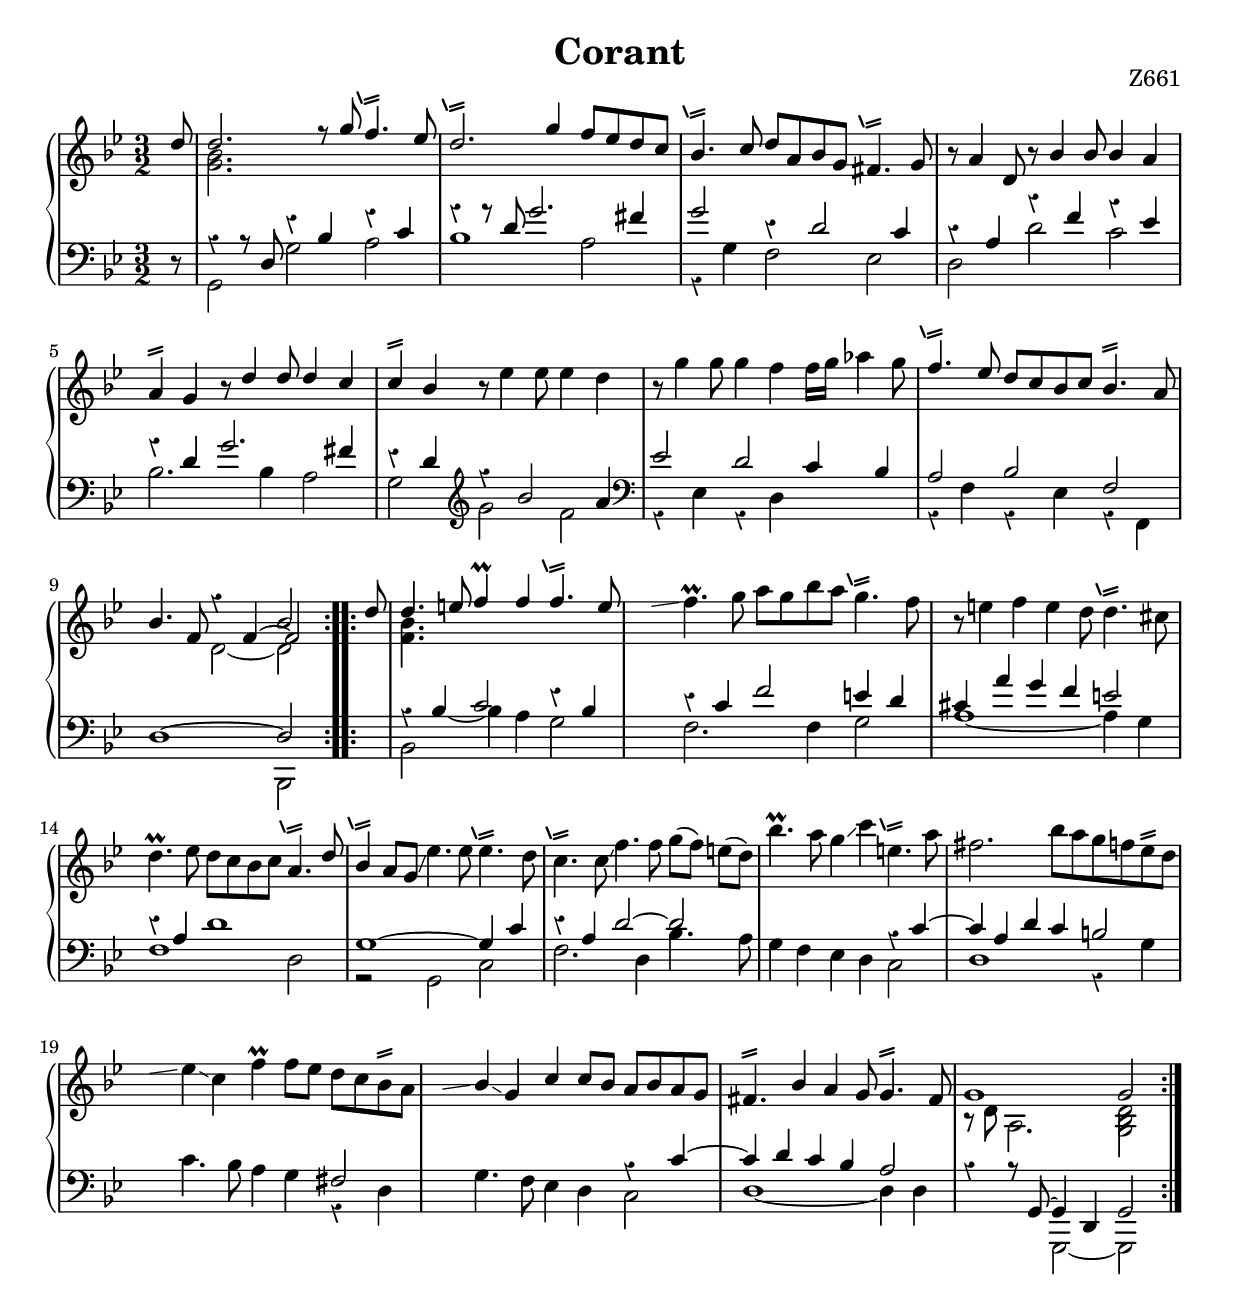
\version "2.18.2"

\include "../../tagline.ily"

cstr = \change Staff = "right"
cstl = \change Staff = "left"
shake = \markup { \path #.2 #'(
    (moveto 0 0)
    (lineto 1.3 .4)
    (moveto 0 .4)
    (lineto 1.3 .8)
    ) }

plainShake = \markup { \path #.2 #'(
    (moveto 0 0)
    (lineto 1.3 .4)
    (moveto 0 .4)
    (lineto 1.3 .8)
    (moveto -0.3 0.1)
    (lineto -0.7 1.1)
    ) }

shakeTurned = \markup { \path #.25 #'(
    (moveto 0 0)
    (lineto 1.3 .4)
    (moveto 0 .4)
    (lineto 1.3 .8)
    (moveto -0.5 0)
    (curveto -0.5 1.5 2 2 2 0)
    ) }

repeatGliss = #(define-music-function (parser location grace)
  (ly:pitch?)
  #{
    % the next two lines ensure the glissando is long enough
    % to be visible
    \once \override Glissando.springs-and-rods
      = #ly:spanner::set-spacing-rods
    \once \override Glissando.minimum-length = #4.5
    \once \hideNotes
    \grace $grace \glissando
  #})


\header {
  title = "Corant"
  %meter = "Corant"
  opus = "Z661"
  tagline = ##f
}

global = {
  \key g \minor
  \time 3/2
  \override Staff.Rest #'style = #'classical
  %\override Staff.NoteCollision #'merge-differently-dotted = ##t
  %\set Timing.beamExceptions = #'( (end . (((1 . 16) . (4 4 4 4)))) )
}

right = \relative c'' {
  \global
  
  \partial 8
  \repeat volta 2 {
    \voiceOne d8 
    << { d2. } \\ { <g, bes> }>> r8 g' f4.^\plainShake ees8
    d2.^\plainShake g4 f8 ees d c
    bes4.^\plainShake c8 d a bes g fis4.^\plainShake g8
    \oneVoice \stemUp r a4 d,8 r bes'4 bes8 bes4 a
    
    a^\shake g r8 d'4 d8 d4 c
    c^\shake bes r8 \stemDown ees4 ees8 ees4 d
    r8 g4 g8 g4 f f16 g aes4 g8
    \stemUp f4.^\plainShake ees8 d c bes c bes4.^\shake a8
    
    bes4. f8 <<{ s2 bes2 } \\ { d,2 ~ d } \\ { r4 f ~ f2 }>>
  }
  
  \partial 8 
  \repeat volta 2 {
    d'8
    <<{ d4. } \\ { <f, bes> }>> e'8 f4\prall f f4.^\plainShake e8
    \stemNeutral \repeatGliss e f4.-\prall g8 a g bes a g4.^\plainShake f8
    r e4 f e d8 d4.^\plainShake cis8
    
    d4.-\prall ees8 d c bes c a4.^\plainShake \stemUp d8
    bes4^\plainShake \stemNeutral       a8 g\glissando ees'4. ees8 ees4.^\plainShake d8 
    c4.^\plainShake c8\glissando f4. f8 g[( f]) e( d)
    bes'4.-\prall a8 g4\glissando c e,4.^\plainShake a8
    
    fis2. bes8[ a g f ees^\shake d]
    \repeatGliss d ees4\glissando c f4-\prall f8 ees d c bes^\shake a
    \repeatGliss a \stemUp bes4\glissando g c c8 bes a bes a g
    fis4.^\shake bes4 a g8 g4.^\shake fis8
    <<{ g1 g2 } \\ { r8 d a2. <g bes d>2 }>>
  }
}

leftUp = \relative c {
  \global
  
  \partial 8
  \repeat volta 2 {
    \voiceOne s8
    r4 r8d r4 bes' r c
    r r8 d g2.fis4
    g2 r4 d2 c4
    r a r f' r ees
    
    r d g2. fis4
    r d r bes'2 a4
    ees2 d c4 bes
    a2 bes f
    
    d1 ~ d2
  }
  
  \repeat volta 2 {
    s8
    r4 \voiceTwo \once \stemUp bes' ~ bes a \voiceOne r bes
    r c f2 e4 d
    cis a' g f e2
    
    r4 a, d1
    g,1 ~ g4 c
    r a d2 ~ d
    s1 r4 c ~
    
    c a d c b2
    s1 fis2
    s1 r4 c' ~ 
    c d c bes a2
    r4 r8 g,8 ~ g4 d g2
  }
}

leftDown = \relative c {
  \global
  
  \partial 8
  \repeat volta 2 {
    r8 \voiceTwo 
    g2 g' a
    bes1 a2
    r4 g f2 ees
    d d' c
    
    bes2. bes4 a2
    g \clef treble g' f
    \clef bass r4 ees, r d s2
    r4 f r ees r f,
    
    s1 bes,2
  }
  
  \repeat volta 2 {
    s8
    bes'2 \voiceOne c' \voiceTwo g
    f2. f4 g2
    a1 ~ a4 g
    
    f1 d2
    r g, c
    f2. d4 bes'4. a8
    g4 f ees d c2
    
    d1 r4 g
    c4. bes8 a4 g r d
    g4. f8 ees4 d c2
    d1 ~ d4 d
    s2 g,,2 ~ g
  }
}

breaks = {
  \partial 8
  \repeat volta 2 {
    s8 s1. \noBreak s1. \noBreak s1. \noBreak s1. \break
    s1. \noBreak s1. \noBreak s1. \noBreak s1. \break
    s1. \noBreak 
  }
  
  \partial 8
  \repeat volta 2 {
    s8 s1. \noBreak s1. \noBreak s1. \break
    s1. \noBreak s1. \noBreak s1. \noBreak s1. \break
    s1. \noBreak s1. \noBreak s1. \noBreak s1. \noBreak s1. \break
  }
}

\score {
  \new PianoStaff <<
    \new Staff = "right" {
      %<< 
        %\breaks
        \new Voice { \right }
        %>>
    }
    \new Staff = "left" { 
      <<
        %\breaks 
        \new Voice { \clef bass \leftUp }
        \new Voice { \leftDown }
      >>
    }
  >>
  \layout { indent = 0 }
}
